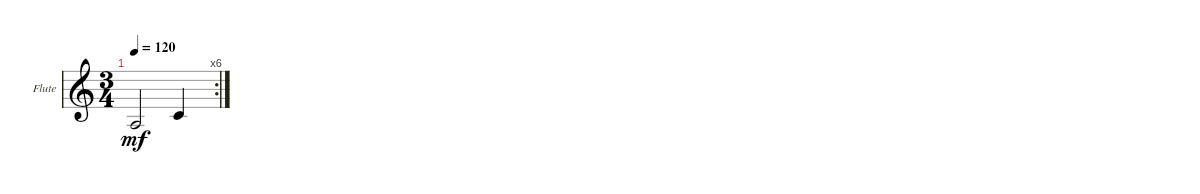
\defaultSystemsLayout 4
\bracketExtendMode groupsimilarinstruments
\firstSystemTrackNameOrientation horizontal
\otherSystemsTrackNameOrientation horizontal
\track ("Voice" "Flute") {instrument acousticguitarsteel}
\staff {score}
\tuning (E4 B3 G3 D3 A2 E2)
\rc 6
\ts (3 4)
\tempo 120
\clef g2
\ks c
0.5{t}.2{dy mf} 3.5.4
